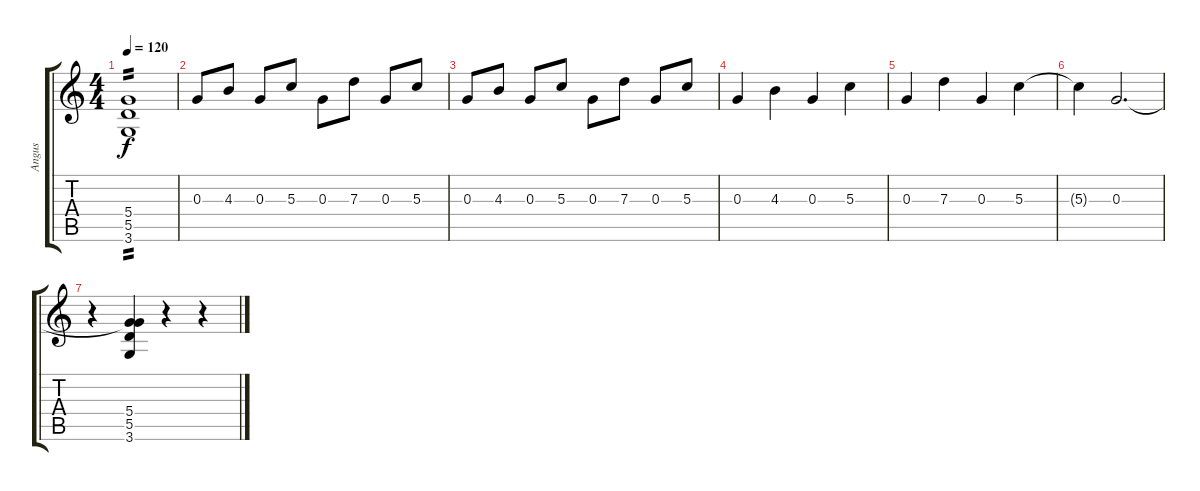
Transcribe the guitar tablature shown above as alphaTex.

\track ("Angus" "Angus") {instrument overdrivenguitar}
\staff {score tabs}
\tuning (E4 B3 G3 D3 A2 E2) {hide}
\ts (4 4)
\tempo 120
\clef g2
\ks c
(5.4 5.5 3.6).1{tp 2 dy f} |
0.3.8 4.3.8 0.3.8 5.3.8 0.3.8 7.3.8 0.3.8 5.3.8 |
0.3.8 4.3.8 0.3.8 5.3.8 0.3.8 7.3.8 0.3.8 5.3.8 |
0.3.4 4.3.4 0.3.4 5.3.4 |
0.3.4 7.3.4 0.3.4 5.3.4 |
5.3{t}.4 0.3.2{d} |
r.4 (0.3{t} 5.4 5.5 3.6).4 r.4 r.4
